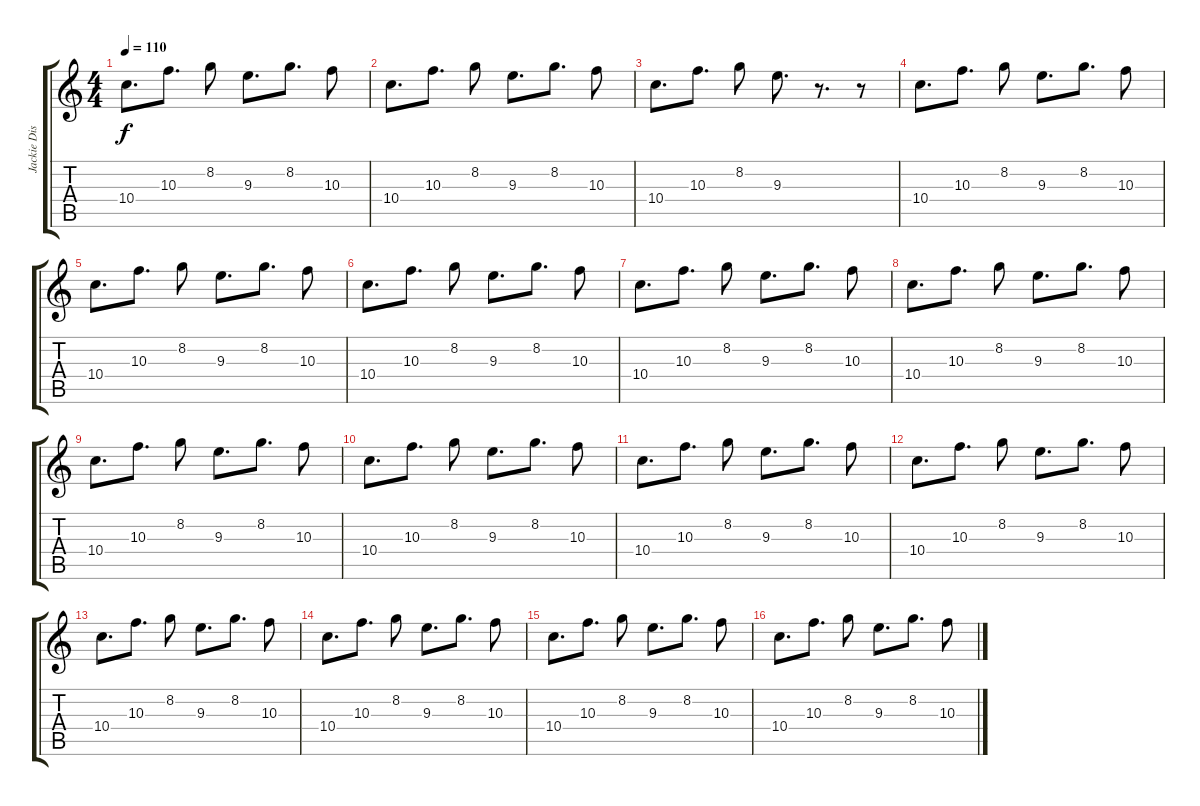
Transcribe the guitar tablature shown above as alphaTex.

\track ("Jackie Dist" "Jackie Dis") {instrument overdrivenguitar}
\staff {score tabs}
\tuning (E4 B3 G3 D3 A2 D2) {hide}
\ts (4 4)
\tempo 110
\clef g2
\ks c
10.4.8{d dy f} 10.3.8{d} 8.2.8 9.3.8{d} 8.2.8{d} 10.3.8 |
10.4.8{d} 10.3.8{d} 8.2.8 9.3.8{d} 8.2.8{d} 10.3.8 |
10.4.8{d} 10.3.8{d} 8.2.8 9.3.8{d} r.8{d} r.8 |
10.4.8{d} 10.3.8{d} 8.2.8 9.3.8{d} 8.2.8{d} 10.3.8 |
10.4.8{d} 10.3.8{d} 8.2.8 9.3.8{d} 8.2.8{d} 10.3.8 |
10.4.8{d} 10.3.8{d} 8.2.8 9.3.8{d} 8.2.8{d} 10.3.8 |
10.4.8{d} 10.3.8{d} 8.2.8 9.3.8{d} 8.2.8{d} 10.3.8 |
10.4.8{d} 10.3.8{d} 8.2.8 9.3.8{d} 8.2.8{d} 10.3.8 |
10.4.8{d} 10.3.8{d} 8.2.8 9.3.8{d} 8.2.8{d} 10.3.8 |
10.4.8{d} 10.3.8{d} 8.2.8 9.3.8{d} 8.2.8{d} 10.3.8 |
10.4.8{d} 10.3.8{d} 8.2.8 9.3.8{d} 8.2.8{d} 10.3.8 |
10.4.8{d} 10.3.8{d} 8.2.8 9.3.8{d} 8.2.8{d} 10.3.8 |
10.4.8{d} 10.3.8{d} 8.2.8 9.3.8{d} 8.2.8{d} 10.3.8 |
10.4.8{d} 10.3.8{d} 8.2.8 9.3.8{d} 8.2.8{d} 10.3.8 |
10.4.8{d} 10.3.8{d} 8.2.8 9.3.8{d} 8.2.8{d} 10.3.8 |
10.4.8{d} 10.3.8{d} 8.2.8 9.3.8{d} 8.2.8{d} 10.3.8
